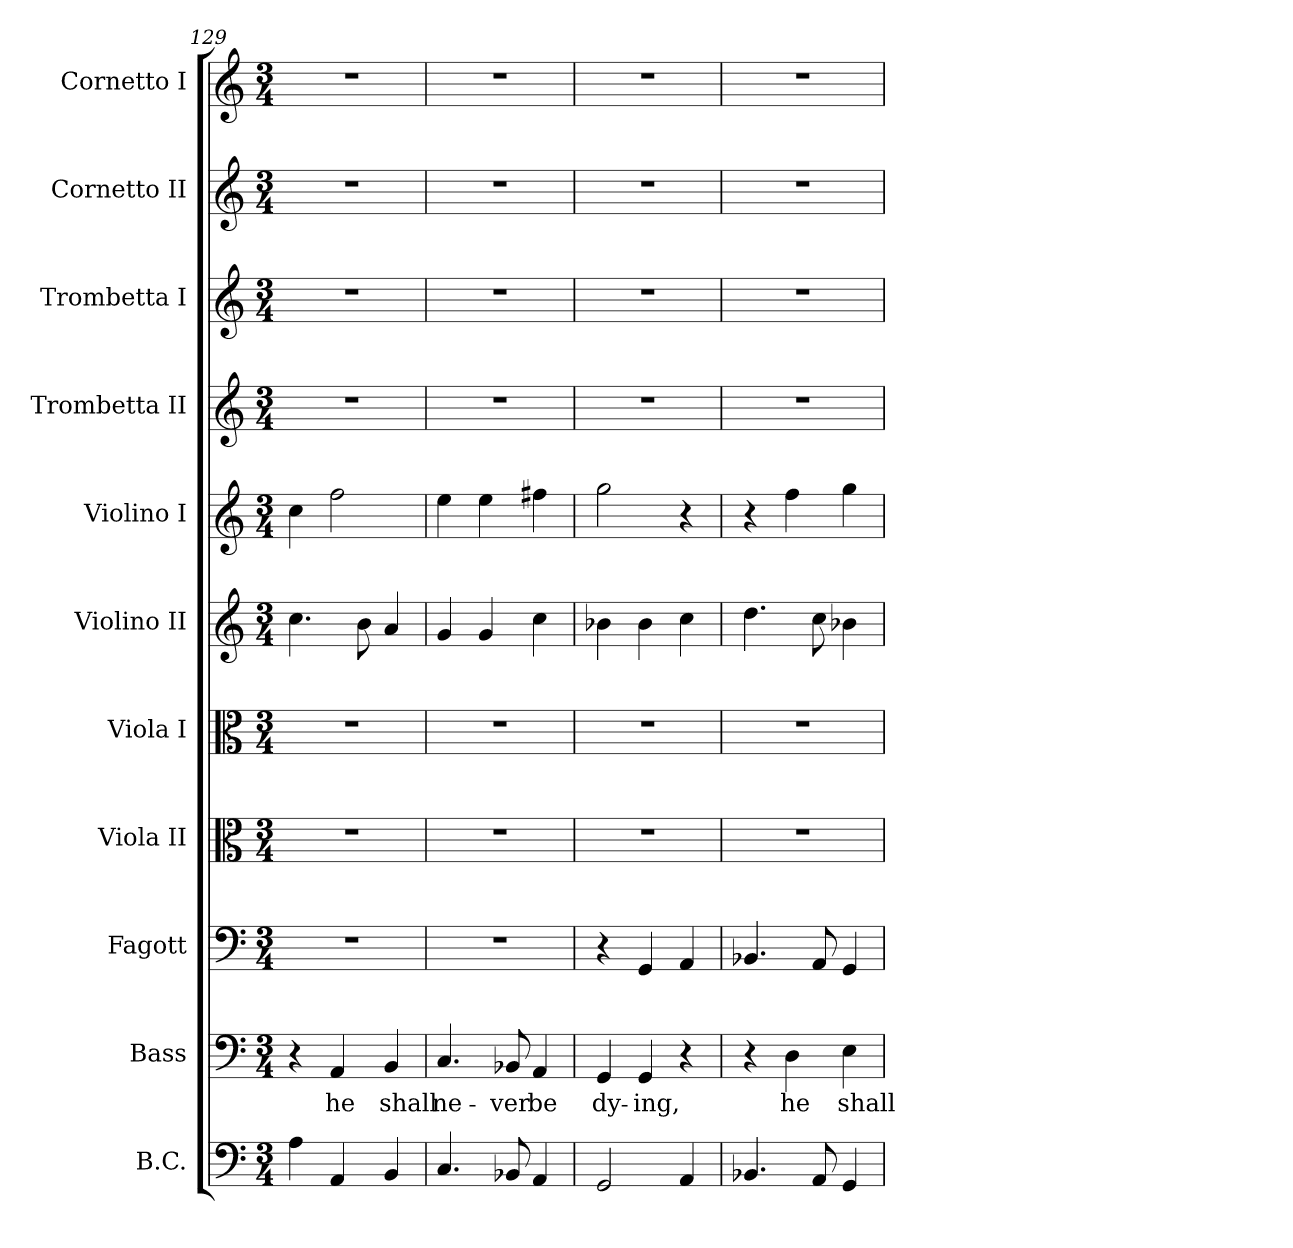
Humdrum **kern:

**kern	**kern	**text	**kern	**kern	**kern	**kern	**kern	**kern	**kern	**kern	**kern
*part11	*part10	*part10	*part9	*part8	*part7	*part6	*part5	*part4	*part3	*part2	*part1
*staff11	*staff10	*staff10	*staff9	*staff8	*staff7	*staff6	*staff5	*staff4	*staff3	*staff2	*staff1
*I"B.C.	*I"Bass	*	*I"Fagott	*I"Viola II	*I"Viola I	*I"Violino II	*I"Violino I	*I"Trombetta II	*I"Trombetta I	*I"Cornetto II	*I"Cornetto I
*	*I'B.	*	*I'Fg.	*I'Vla.	*I'Vla.	*	*	*	*	*	*
*clefF4	*clefF4	*	*clefF4	*clefC3	*clefC3	*clefG2	*clefG2	*clefG2	*clefG2	*clefG2	*clefG2
*k[]	*k[]	*	*k[]	*k[]	*k[]	*k[]	*k[]	*k[]	*k[]	*k[]	*k[]
*C:	*C:	*	*C:	*C:	*C:	*C:	*C:	*C:	*C:	*C:	*C:
*M3/4	*M3/4	*	*M3/4	*M3/4	*M3/4	*M3/4	*M3/4	*M3/4	*M3/4	*M3/4	*M3/4
=129	=129	=129	=129	=129	=129	=129	=129	=129	=129	=129	=129
!	!	!	!LO:N:vis=1	!LO:N:vis=1	!LO:N:vis=1	!	!	!LO:N:vis=1	!LO:N:vis=1	!LO:N:vis=1	!LO:N:vis=1
4Ai\	4r	.	2.r	2.r	2.r	4.cci\	4cci\	2.r	2.r	2.r	2.r
!	!	!LO:LY:b:color=#000000	!	!	!	!	!	!	!	!	!
4AAi/	4AAi/	he	.	.	.	.	2ffi\	.	.	.	.
.	.	.	.	.	.	8bi\	.	.	.	.	.
!	!	!LO:LY:b:color=#000000	!	!	!	!	!	!	!	!	!
4BBi/	4BBi/	shall	.	.	.	4ai/	.	.	.	.	.
=130	=130	=130	=130	=130	=130	=130	=130	=130	=130	=130	=130
!	!	!LO:LY:b:color=#000000	!LO:N:vis=1	!LO:N:vis=1	!LO:N:vis=1	!	!	!LO:N:vis=1	!LO:N:vis=1	!LO:N:vis=1	!LO:N:vis=1
4.Ci/	4.Ci/	ne-	2.r	2.r	2.r	4gi/	4eei\	2.r	2.r	2.r	2.r
.	.	.	.	.	.	4gi/	4eei\	.	.	.	.
!	!	!LO:LY:b:color=#000000	!	!	!	!	!	!	!	!	!
8BB-Xi/	8BB-Xi/	-ver	.	.	.	.	.	.	.	.	.
!	!	!LO:LY:b:color=#000000	!	!	!	!	!	!	!	!	!
4AAi/	4AAi/	be	.	.	.	4cci\	4ff#Xi\	.	.	.	.
=131	=131	=131	=131	=131	=131	=131	=131	=131	=131	=131	=131
!	!	!LO:LY:b:color=#000000	!	!LO:N:vis=1	!LO:N:vis=1	!	!	!LO:N:vis=1	!LO:N:vis=1	!LO:N:vis=1	!LO:N:vis=1
2GGi/	4GGi/	dy-	4r	2.r	2.r	4b-Xi\	2ggi\	2.r	2.r	2.r	2.r
!	!	!LO:LY:b:color=#000000	!	!	!	!	!	!	!	!	!
.	4GGi/	-ing,	4GGi/	.	.	4b-i\	.	.	.	.	.
4AAi/	4r	.	4AAi/	.	.	4cci\	4r	.	.	.	.
!!LO:PB:g=z
=132	=132	=132	=132	=132	=132	=132	=132	=132	=132	=132	=132
!	!	!	!	!LO:N:vis=1	!LO:N:vis=1	!	!	!LO:N:vis=1	!LO:N:vis=1	!LO:N:vis=1	!LO:N:vis=1
4.BB-Xi/	4r	.	4.BB-Xi/	2.r	2.r	4.ddi\	4r	2.r	2.r	2.r	2.r
!	!	!LO:LY:b:color=#000000	!	!	!	!	!	!	!	!	!
.	4Di\	he	.	.	.	.	4ffi\	.	.	.	.
8AAi/	.	.	8AAi/	.	.	8cci\	.	.	.	.	.
!	!	!LO:LY:b:color=#000000	!	!	!	!	!	!	!	!	!
4GGi/	4Ei\	shall	4GGi/	.	.	4b-Xi\	4ggi\	.	.	.	.
=	=	=	=	=	=	=	=	=	=	=	=
*-	*-	*-	*-	*-	*-	*-	*-	*-	*-	*-	*-
